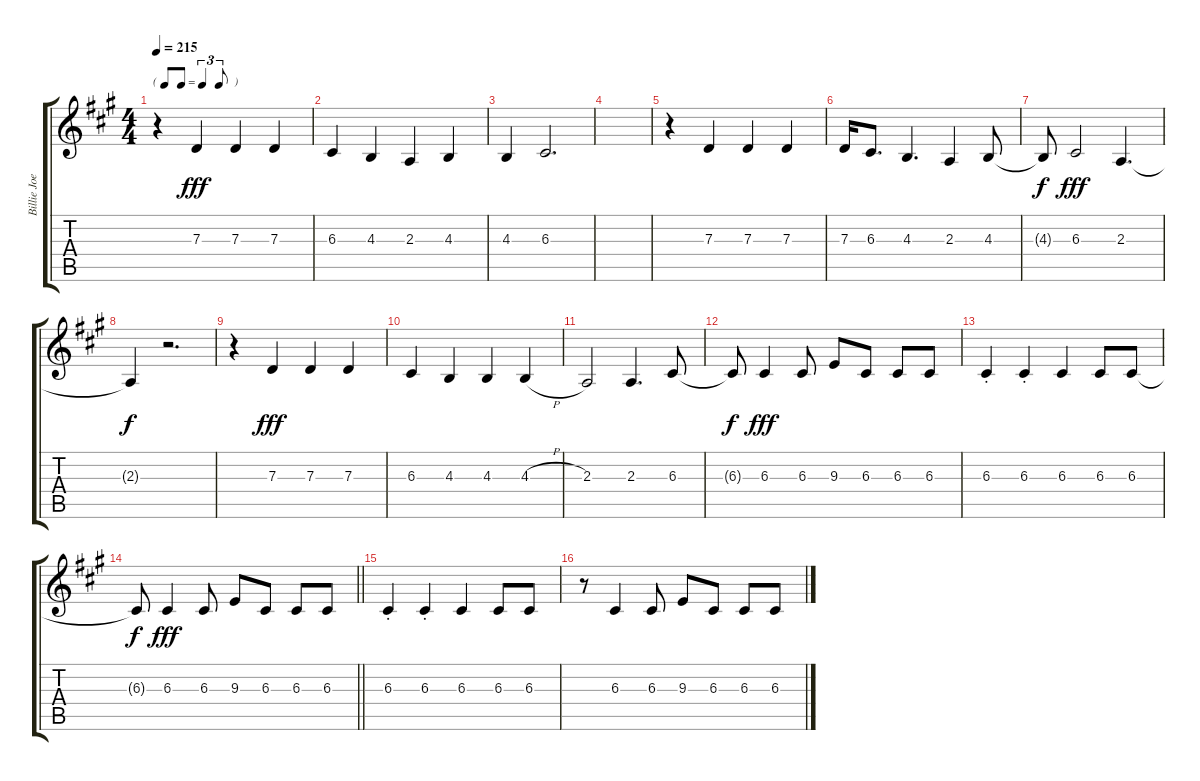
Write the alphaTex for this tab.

\track ("Billie Joe Vocals" "Billie Joe") {instrument lead2sawtooth}
\staff {score tabs}
\tuning (E4 B3 G3 D3 A2 E2) {hide}
\ts (4 4)
\tf triplet8th
\tempo 215
\clef g2
\ks a
r.4{dy fff} 7.3.4 7.3.4 7.3.4 |
6.3.4 4.3.4 2.3.4 4.3.4 |
4.3.4 6.3.2{d} |
|
r.4 7.3.4 7.3.4 7.3.4 |
7.3.16 6.3.8{d} 4.3.4{d} 2.3.4 4.3.8 |
4.3{t}.8{dy f} 6.3.2{dy fff} 2.3.4{d} |
2.3{t}.4{dy f} r.2{d} |
r.4 7.3.4{dy fff} 7.3.4 7.3.4 |
6.3.4 4.3.4 4.3.4 4.3{h}.4 |
2.3.2 2.3.4{d} 6.3.8 |
6.3{t}.8{dy f} 6.3.4{dy fff} 6.3.8 9.3.8 6.3.8 6.3.8 6.3.8 |
6.3{st}.4 6.3{st}.4 6.3.4 6.3.8 6.3.8 |
\barLineRight lightlight
6.3{t}.8{dy f} 6.3.4{dy fff} 6.3.8 9.3.8 6.3.8 6.3.8 6.3.8 |
6.3{st}.4 6.3{st}.4 6.3.4 6.3.8 6.3.8 |
r.8 6.3.4 6.3.8 9.3.8 6.3.8 6.3.8 6.3.8
